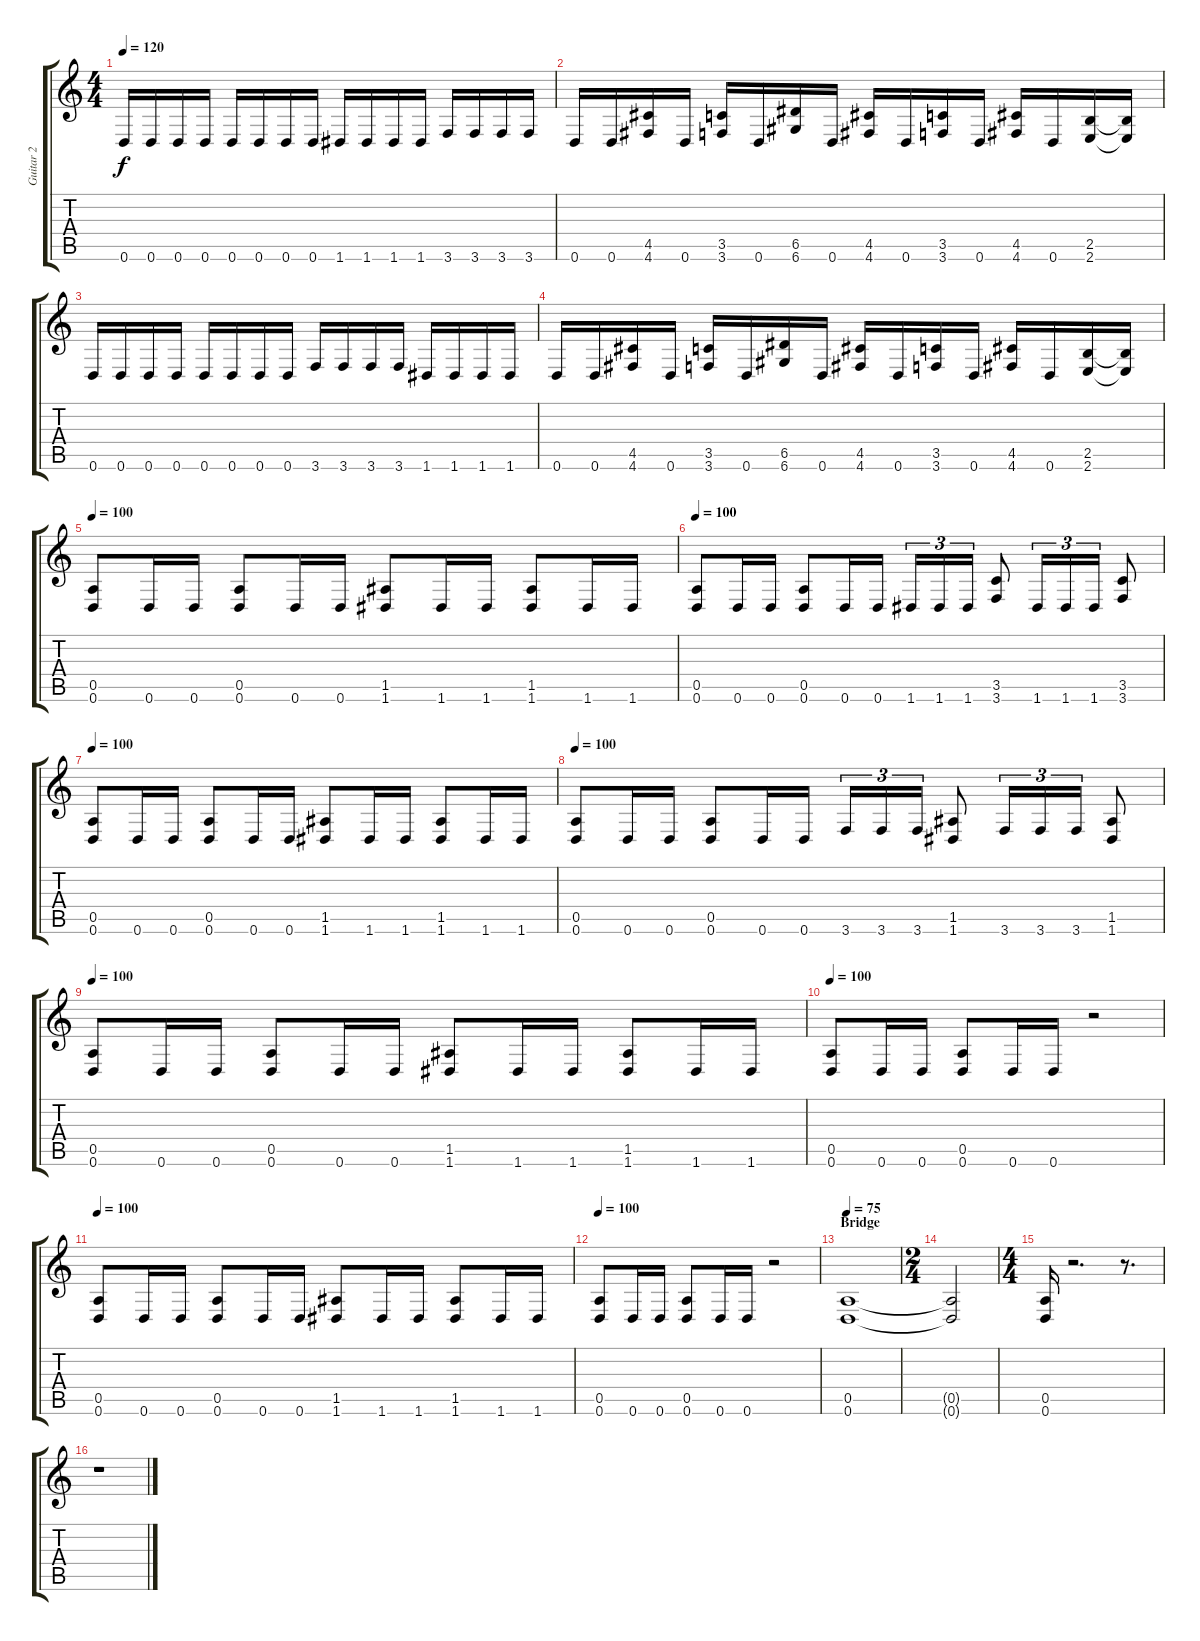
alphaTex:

\track ("Guitar 2" "Guitar 2") {instrument overdrivenguitar}
\staff {score tabs}
\tuning (E4 B3 G3 D3 A2 D2) {hide}
\ts (4 4)
\tempo 120
\clef g2
\ks c
0.6.16{dy f} 0.6.16 0.6.16 0.6.16 0.6.16 0.6.16 0.6.16 0.6.16 1.6.16 1.6.16 1.6.16 1.6.16 3.6.16 3.6.16 3.6.16 3.6.16 |
0.6.16 0.6.16 (4.5 4.6).16 0.6.16 (3.5 3.6).16 0.6.16 (6.5 6.6).16 0.6.16 (4.5 4.6).16 0.6.16 (3.5 3.6).16 0.6.16 (4.5 4.6).16 0.6.16 (2.5 2.6).16 (2.5{t} 2.6{t}).16 |
0.6.16 0.6.16 0.6.16 0.6.16 0.6.16 0.6.16 0.6.16 0.6.16 3.6.16 3.6.16 3.6.16 3.6.16 1.6.16 1.6.16 1.6.16 1.6.16 |
0.6.16 0.6.16 (4.5 4.6).16 0.6.16 (3.5 3.6).16 0.6.16 (6.5 6.6).16 0.6.16 (4.5 4.6).16 0.6.16 (3.5 3.6).16 0.6.16 (4.5 4.6).16 0.6.16 (2.5 2.6).16 (2.5{t} 2.6{t}).16 |
\tempo 100
(0.5 0.6).8 0.6.16 0.6.16 (0.5 0.6).8 0.6.16 0.6.16 (1.5 1.6).8 1.6.16 1.6.16 (1.5 1.6).8 1.6.16 1.6.16 |
\tempo 100
(0.5 0.6).8 0.6.16 0.6.16 (0.5 0.6).8 0.6.16 0.6.16 1.6.16{tu (3 2)} 1.6.16{tu (3 2)} 1.6.16{tu (3 2)} (3.5 3.6).8 1.6.16{tu (3 2)} 1.6.16{tu (3 2)} 1.6.16{tu (3 2)} (3.5 3.6).8 |
\tempo 100
(0.5 0.6).8 0.6.16 0.6.16 (0.5 0.6).8 0.6.16 0.6.16 (1.5 1.6).8 1.6.16 1.6.16 (1.5 1.6).8 1.6.16 1.6.16 |
\tempo 100
(0.5 0.6).8 0.6.16 0.6.16 (0.5 0.6).8 0.6.16 0.6.16 3.6.16{tu (3 2)} 3.6.16{tu (3 2)} 3.6.16{tu (3 2)} (1.5 1.6).8 3.6.16{tu (3 2)} 3.6.16{tu (3 2)} 3.6.16{tu (3 2)} (1.5 1.6).8 |
\tempo 100
(0.5 0.6).8 0.6.16 0.6.16 (0.5 0.6).8 0.6.16 0.6.16 (1.5 1.6).8 1.6.16 1.6.16 (1.5 1.6).8 1.6.16 1.6.16 |
\tempo 100
(0.5 0.6).8 0.6.16 0.6.16 (0.5 0.6).8 0.6.16 0.6.16 r.2 |
\tempo 100
(0.5 0.6).8 0.6.16 0.6.16 (0.5 0.6).8 0.6.16 0.6.16 (1.5 1.6).8 1.6.16 1.6.16 (1.5 1.6).8 1.6.16 1.6.16 |
\tempo 100
(0.5 0.6).8 0.6.16 0.6.16 (0.5 0.6).8 0.6.16 0.6.16 r.2 |
\section ("" "Bridge")
\tempo 75
(0.5 0.6).1 |
\ts (2 4)
(0.5{t} 0.6{t}).2 |
\ts (4 4)
(0.5 0.6).16 r.2{d} r.8{d} |
r.1
